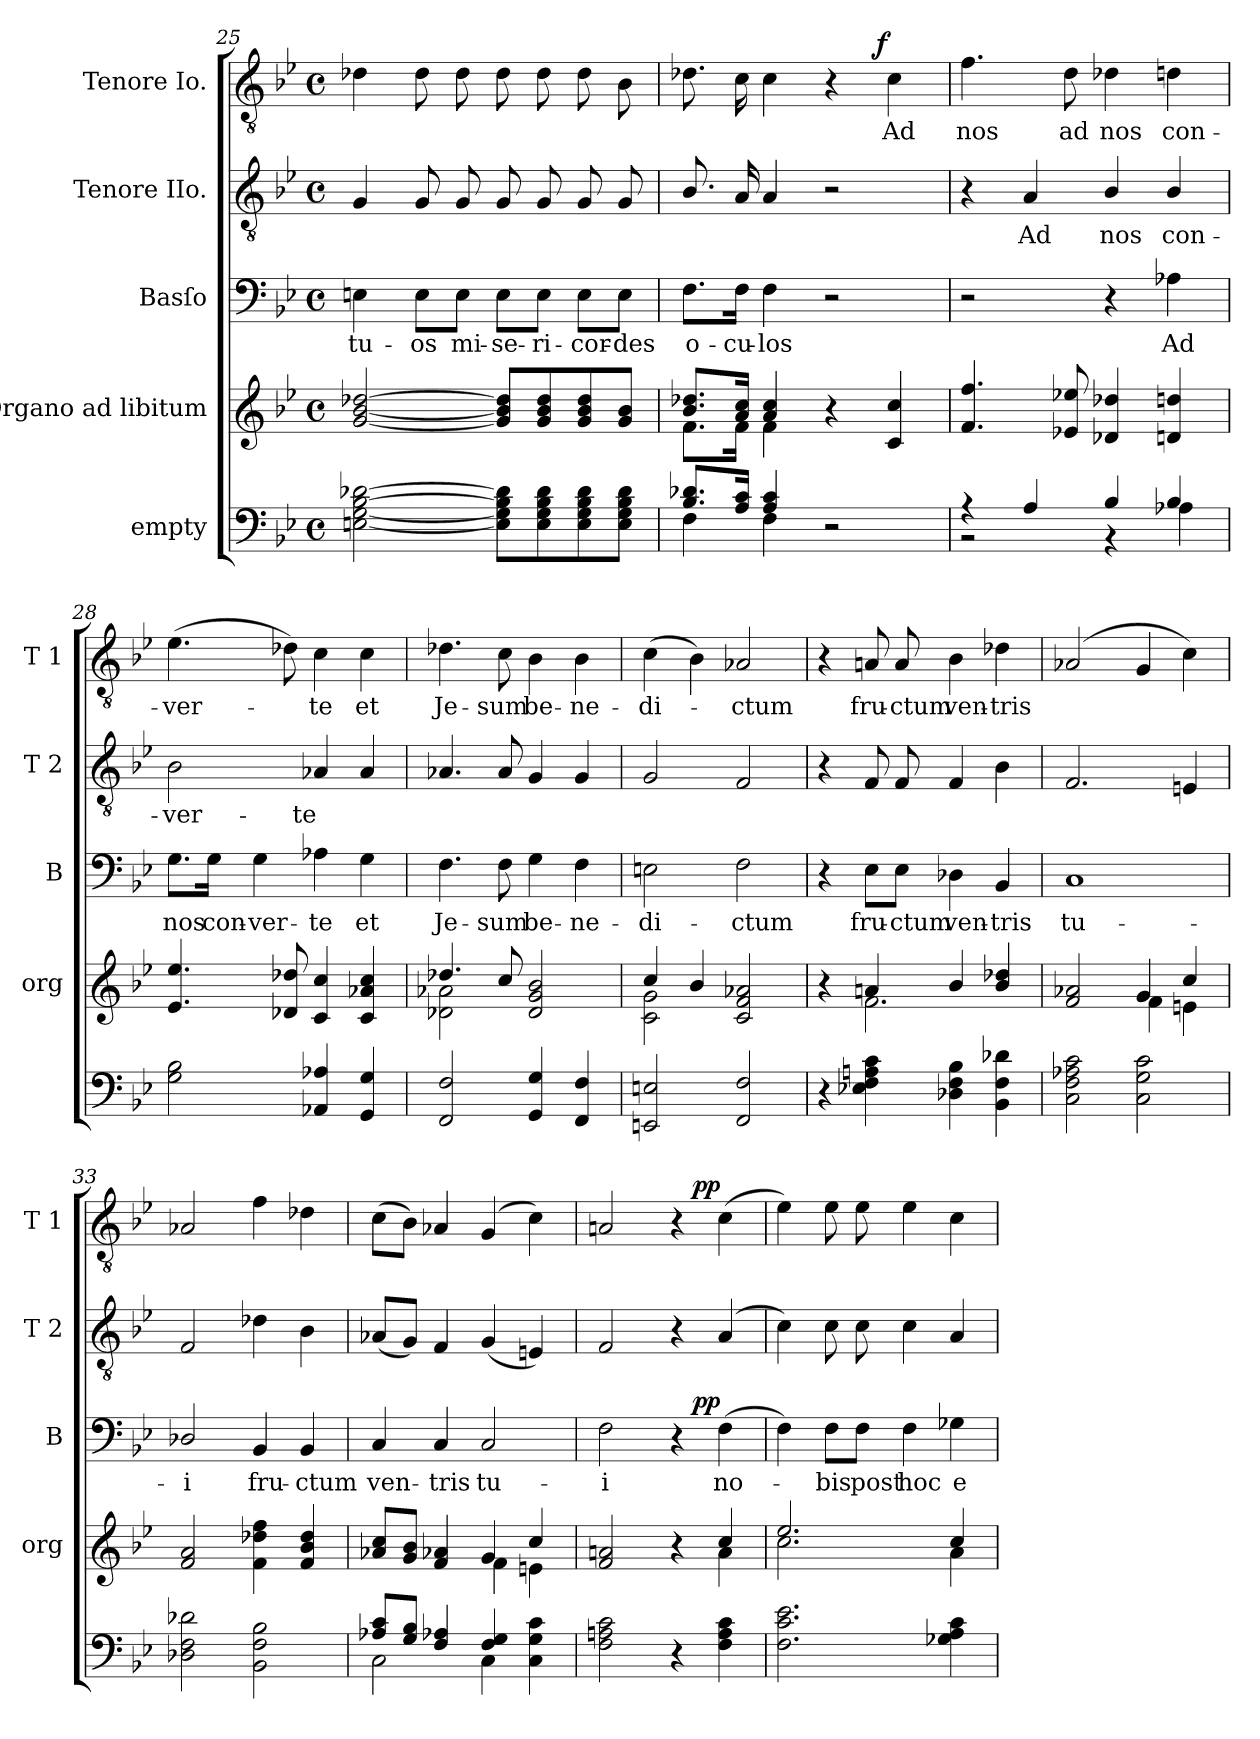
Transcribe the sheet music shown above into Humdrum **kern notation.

**kern	**kern	**kern	**text	**dynam	**kern	**text	**kern	**text	**dynam
*part5	*part4	*part3	*part3	*part3	*part2	*part2	*part1	*part1	*part1
*staff5	*staff4	*staff3	*staff3	*staff3	*staff2	*staff2	*staff1	*staff1	*staff1
*I"empty	*I"Organo ad libitum	*I"Basſo	*	*	*I"Tenore IIo.	*	*I"Tenore Io.	*	*
*	*I'org	*I'B	*	*	*I'T 2	*	*I'T 1	*	*
*clefF4	*clefG2	*clefF4	*	*	*clefGv2	*	*clefGv2	*	*
*k[b-e-]	*k[b-e-]	*k[b-e-]	*	*	*k[b-e-]	*	*k[b-e-]	*	*
*B-:	*B-:	*B-:	*	*	*B-:	*	*B-:	*	*
*M4/4	*M4/4	*M4/4	*	*	*M4/4	*	*M4/4	*	*
*met(c)	*met(c)	*met(c)	*	*	*met(c)	*	*met(c)	*	*
=25	=25	=25	=25	=25	=25	=25	=25	=25	=25
[2En\ [2G\ [2B-\ [2d-X\	[2g/ [2b-/ [2dd-X/	4En\	tu-	.	4G/	.	4d-X\	.	.
.	.	8E\L	-os	.	8G/	.	8d-\	.	.
.	.	8E\J	mi-	.	8G/	.	8d-\	.	.
8E]\ 8G]\ 8B-]\ 8d-]\L	8g]/ 8b-]/ 8dd-]/L	8E\L	-se-	.	8G/	.	8d-\	.	.
8E\ 8G\ 8B-\ 8d-\	8g/ 8b-/ 8dd-/	8E\J	-ri-	.	8G/	.	8d-\	.	.
8E\ 8G\ 8B-\ 8d-\	8g/ 8b-/ 8dd-/	8E\L	-cor-	.	8G/	.	8d-\	.	.
8E\ 8G\ 8B-\ 8d-\J	8g/ 8b-/J	8E\J	-des	.	8G/	.	8B-\	.	.
=26	=26	=26	=26	=26	=26	=26	=26	=26	=26
*^	*^	*	*	*	*	*	*	*	*
8.B-/ 8.d-X/L	4F\	8.b-/ 8.dd-X/L	8.f\L	8.F\L	o-	.	8.B-/	.	8.d-X\	.	.
16A/ 16c/Jk	.	16a/ 16cc/Jk	16f\Jk	16F\Jk	-cu-	.	16A/	.	16c\	.	.
4A/ 4c/	4F\	4a/ 4cc/	4f\	4F\	-los	.	4A/	.	4c\	.	.
2ryy	2r	4r	2ryy	2r	.	.	2r	.	4r	.	.
!	!	!	!	!	!	!	!	!	!	!	!LO:DY:a:rj
.	.	4c/ 4cc/	.	.	.	.	.	.	4c\	Ad	f
*	*	*v	*v	*	*	*	*	*	*	*	*
=27	=27	=27	=27	=27	=27	=27	=27	=27	=27	=27
4rA	2rBB	4.f/ 4.ff/	2r	.	.	4r	.	4.f\	nos	.
4A/	.	.	.	.	.	4A/	Ad	.	.	.
.	.	8e-X/ 8ee-X/	.	.	.	.	.	8d\	ad	.
4B-/	4r	4d-X/ 4dd-X/	4r	.	.	4B-/	nos	4d-X\	nos	.
4B-/	4A-X\	4dn/ 4ddn/	4A-X\	Ad	.	4B-/	con-	4dn\	con-	.
*v	*v	*	*	*	*	*	*	*	*	*
=28	=28	=28	=28	=28	=28	=28	=28	=28	=28
2G\ 2B-\	4.e-/ 4.ee-/	8.G\L	nos	.	2B-\	-ver-	(>4.e-\	-ver-	.
.	.	16G\Jk	con-	.	.	.	.	.	.
.	.	4G\	-ver-	.	.	.	.	.	.
.	8d-X/ 8dd-X/	.	.	.	.	.	8d-X\)	.	.
4AA-X/ 4A-X/	4c/ 4cc/	4A-X\	-te	.	4A-X/	-te	4c\	-te	.
4GG/ 4G/	4c/ 4a-X/ 4cc/	4G\	et	.	4A-/	.	4c\	et	.
=29	=29	=29	=29	=29	=29	=29	=29	=29	=29
*	*^	*	*	*	*	*	*	*	*
2FF/ 2F/	4.dd-X/	2d-X\ 2a-X\	4.F\	Je-	.	4.A-X/	.	4.d-X\	Je-	.
.	8cc/	.	8F\	-sum	.	8A-/	.	8c\	-sum	.
4GG/ 4G/	2d-/ 2g/ 2b-/	2ryy	4G\	be-	.	4G/	.	4B-\	be-	.
4FF/ 4F/	.	.	4F\	-ne-	.	4G/	.	4B-\	-ne-	.
=30	=30	=30	=30	=30	=30	=30	=30	=30	=30	=30
2EEn/ 2En/	4cc/	2c\ 2g\	2En\	-di-	.	2G/	.	(>4c\	-di-	.
.	4b-/	.	.	.	.	.	.	4B-\)	.	.
2FF/ 2F/	2c/ 2f/ 2a-X/	2ryy	2F\	-ctum	.	2F/	.	2A-X/	-ctum	.
=31	=31	=31	=31	=31	=31	=31	=31	=31	=31	=31
4r	4r	4ryy	4r	.	.	4r	.	4r	.	.
4E-X\ 4F\ 4An\ 4c\	4an/	2.f\	8E-\L	fru-	.	8F/	.	8An/	fru-	.
.	.	.	8E-\J	-ctum	.	8F/	.	8A/	-ctum	.
4D-X\ 4F\ 4B-\	4b-/	.	4D-X\	ven-	.	4F/	.	4B-\	ven-	.
4BB-\ 4F\ 4d-X\	4b-/ 4dd-X/	.	4BB-/	-tris	.	4B-\	.	4d-X\	-tris	.
=32	=32	=32	=32	=32	=32	=32	=32	=32	=32	=32
2C\ 2F\ 2A-X\ 2c\	2f/ 2a-X/	2ryy	1C	tu-	.	2.F/	.	(>2A-X/	.	.
2C\ 2G\ 2c\	4g/	4f\	.	.	.	.	.	4G/	.	.
.	4cc/	4en\	.	.	.	4En/	.	4c\)	.	.
*	*v	*v	*	*	*	*	*	*	*	*
=33	=33	=33	=33	=33	=33	=33	=33	=33	=33
2D-X\ 2F\ 2d-X\	2f/ 2a/	2D-X/	-i	.	2F/	.	2A-X/	.	.
2BB-\ 2F\ 2B-\	4f\ 4dd-X\ 4ff\	4BB-/	fru-	.	4d-X\	.	4f\	.	.
.	4f/ 4b-/ 4dd-/	4BB-/	-ctum	.	4B-\	.	4d-X\	.	.
=34	=34	=34	=34	=34	=34	=34	=34	=34	=34
*^	*^	*	*	*	*	*	*	*	*
8A-X/ 8c/L	2C\	8a-X/ 8cc/L	2ryy	4C/	ven-	.	(<8A-X/L	.	(>8c\L	.	.
8G/ 8B-/J	.	8g/ 8b-/J	.	.	.	.	8G/J)	.	8B-\J)	.	.
4F/ 4A-X/	.	4f/ 4a-X/	.	4C/	-tris	.	4F/	.	4A-X/	.	.
4F/ 4G/	4C\	4g/	4f\	2C/	tu-	.	(<4G/	.	(>4G/	.	.
4C\ 4G\ 4c\	4ryy	4cc/	4en\	.	.	.	4En/)	.	4c\)	.	.
*v	*v	*	*	*	*	*	*	*	*	*	*
=35	=35	=35	=35	=35	=35	=35	=35	=35	=35	=35
2F\ 2An\ 2c\	2f/ 2an/	2ryy	2F\	-i	.	2F/	.	2An/	.	.
4r	4r	4ryy	4r	.	.	4r	.	4r	.	.
!	!	!	!	!	!LO:DY:a:rj	!	!	!	!	!LO:DY:a:rj
4F\ 4A\ 4c\	4cc/	4a\	(>4F\	no-	pp	(>4A/	.	(>4c\	.	pp
=36	=36	=36	=36	=36	=36	=36	=36	=36	=36	=36
2.F\ 2.c\ 2.e-\	2.ee-/	2.cc\	4F\)	.	.	4c\)	.	4e-\)	.	.
.	.	.	8F\L	-bis	.	8c\	.	8e-\	.	.
.	.	.	8F\J	post	.	8c\	.	8e-\	.	.
.	.	.	4F\	hoc	.	4c\	.	4e-\	.	.
4G-X\ 4A\ 4c\	4cc/	4a\	4G-X\	e-	.	4A/	.	4c\	.	.
*	*v	*v	*	*	*	*	*	*	*	*
=	=	=	=	=	=	=	=	=	=
*-	*-	*-	*-	*-	*-	*-	*-	*-	*-
